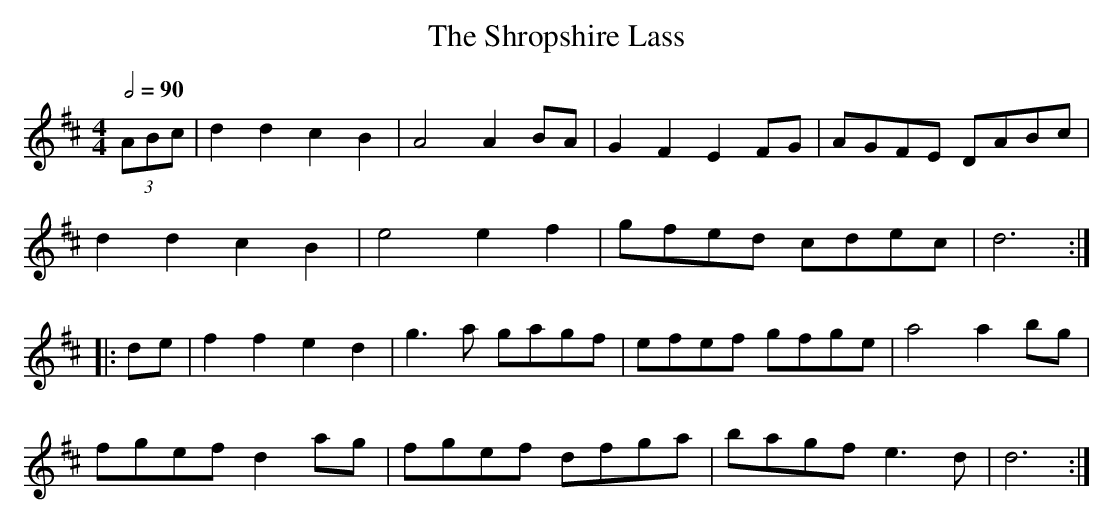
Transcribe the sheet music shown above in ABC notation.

X:1
T:Shropshire Lass, The
M:4/4
L:1/8
Q:1/2=90
K:D
(3ABc|d2d2c2B2|A4A2BA|G2F2E2FG|AGFE DABc|
d2d2c2B2|e4e2f2|gfed cdec|d6:|
|:de|f2f2e2d2|g3a gagf|efef gfge|a4a2bg|
fgefd2ag|fgef dfga|bagfe3d|d6:|
